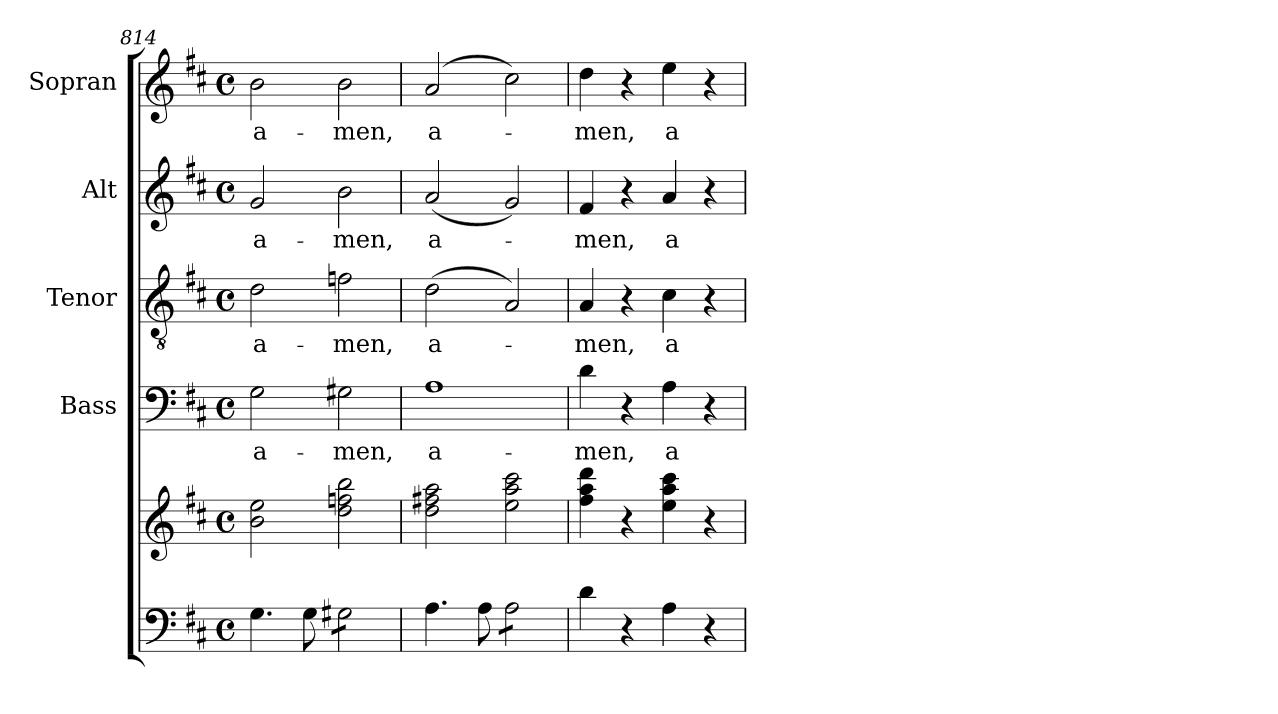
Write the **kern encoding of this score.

**kern	**kern	**kern	**text	**kern	**text	**kern	**text	**kern	**text
*part5	*part5	*part4	*part4	*part3	*part3	*part2	*part2	*part1	*part1
*staff6	*staff5	*staff4	*staff4	*staff3	*staff3	*staff2	*staff2	*staff1	*staff1
*	*	*I"Bass	*	*I"Tenor	*	*I"Alt	*	*I"Sopran	*
*	*	*I'B.	*	*I'T.	*	*I'A.	*	*I'S.	*
*clefF4	*clefG2	*clefF4	*	*clefGv2	*	*clefG2	*	*clefG2	*
*k[f#c#]	*k[f#c#]	*k[f#c#]	*	*k[f#c#]	*	*k[f#c#]	*	*k[f#c#]	*
*D:	*D:	*D:	*	*D:	*	*D:	*	*D:	*
*M4/4	*M4/4	*M4/4	*	*M4/4	*	*M4/4	*	*M4/4	*
*met(c)	*met(c)	*met(c)	*	*met(c)	*	*met(c)	*	*met(c)	*
=814	=814	=814	=814	=814	=814	=814	=814	=814	=814
!	!	!	!LO:LY:b	!	!LO:LY:b	!	!LO:LY:b	!	!LO:LY:b
4.G\	2b\ 2ee\	2G\	a-	2d\	a-	2g/	a-	2b\	a-
8G\	.	.	.	.	.	.	.	.	.
!	!	!	!LO:LY:b	!	!LO:LY:b	!	!LO:LY:b	!	!LO:LY:b
*tremolo	*	*	*	*	*	*	*	*	*
8G#X\L	2dd\ 2ffn\ 2bb\	2G#X\	-men,	2fn\	-men,	2b\	-men,	2b\	-men,
8G#X\	.	.	.	.	.	.	.	.	.
8G#X\	.	.	.	.	.	.	.	.	.
8G#X\J	.	.	.	.	.	.	.	.	.
*Xtremolo	*	*	*	*	*	*	*	*	*
=815	=815	=815	=815	=815	=815	=815	=815	=815	=815
!	!	!	!LO:LY:b	!	!LO:LY:b	!	!LO:LY:b	!	!LO:LY:b
4.A\	2dd\ 2ff#X\ 2aa\	1A	a-	(>2d\	a-	(<2a/	a-	(2a/	a-
8A\	.	.	.	.	.	.	.	.	.
*tremolo	*	*	*	*	*	*	*	*	*
8A\L	2ee\ 2aa\ 2ccc#\	.	.	2A/)	.	2g/)	.	2cc#\)	.
8A\	.	.	.	.	.	.	.	.	.
8A\	.	.	.	.	.	.	.	.	.
8A\J	.	.	.	.	.	.	.	.	.
*Xtremolo	*	*	*	*	*	*	*	*	*
!!LO:LB:g=z
=816	=816	=816	=816	=816	=816	=816	=816	=816	=816
!	!	!	!LO:LY:b	!	!LO:LY:b	!	!LO:LY:b	!	!LO:LY:b
4d\	4ff#\ 4aa\ 4ddd\	4d\	-men,	4A/	-men,	4f#/	-men,	4dd\	-men,
4r	4r	4r	.	4r	.	4r	.	4r	.
!	!	!	!LO:LY:b	!	!LO:LY:b	!	!LO:LY:b	!	!LO:LY:b
4A\	4ee\ 4aa\ 4ccc#\	4A\	a-	4c#\	a-	4a/	a-	4ee\	a-
4r	4r	4r	.	4r	.	4r	.	4r	.
=	=	=	=	=	=	=	=	=	=
*-	*-	*-	*-	*-	*-	*-	*-	*-	*-
